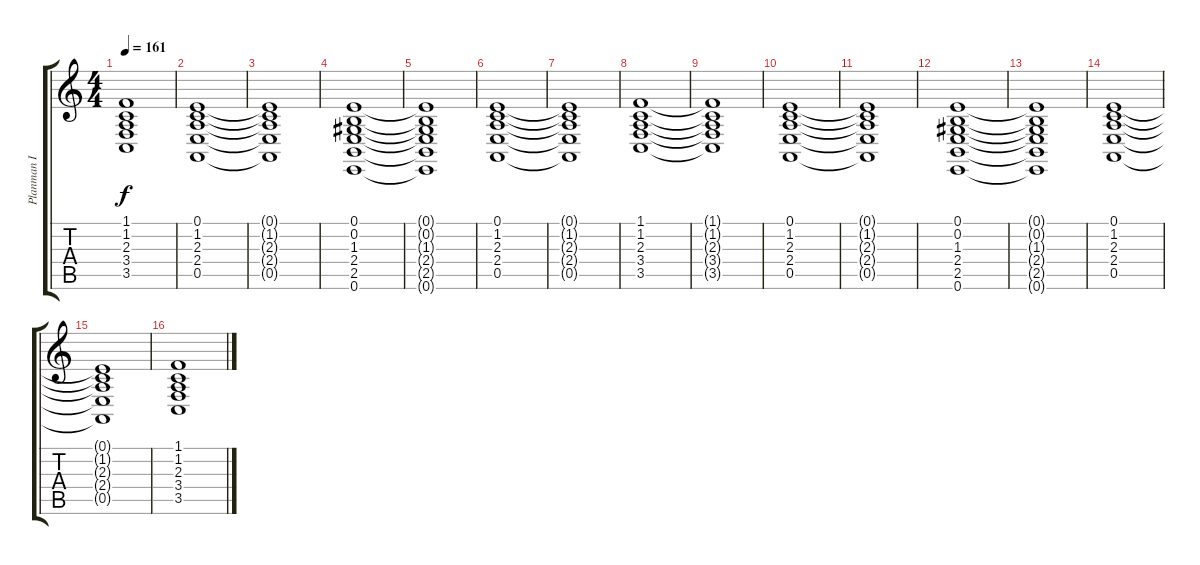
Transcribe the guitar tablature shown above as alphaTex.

\track ("Planman I" "Planman I") {instrument choiraahs}
\staff {score tabs}
\tuning (E4 B3 G3 D3 A2 E2) {hide}
\ts (4 4)
\tempo 161
\clef g2
\ks c
(1.1{t} 1.2{t} 2.3{t} 3.4{t} 3.5{t}).1{dy f} |
(0.1 1.2 2.3 2.4 0.5).1 |
(0.1{t} 1.2{t} 2.3{t} 2.4{t} 0.5{t}).1 |
(0.1 0.2 1.3 2.4 2.5 0.6).1 |
(0.1{t} 0.2{t} 1.3{t} 2.4{t} 2.5{t} 0.6{t}).1 |
(0.1 1.2 2.3 2.4 0.5).1 |
(0.1{t} 1.2{t} 2.3{t} 2.4{t} 0.5{t}).1 |
(1.1 1.2 2.3 3.4 3.5).1 |
(1.1{t} 1.2{t} 2.3{t} 3.4{t} 3.5{t}).1 |
(0.1 1.2 2.3 2.4 0.5).1 |
(0.1{t} 1.2{t} 2.3{t} 2.4{t} 0.5{t}).1 |
(0.1 0.2 1.3 2.4 2.5 0.6).1 |
(0.1{t} 0.2{t} 1.3{t} 2.4{t} 2.5{t} 0.6{t}).1 |
(0.1 1.2 2.3 2.4 0.5).1 |
(0.1{t} 1.2{t} 2.3{t} 2.4{t} 0.5{t}).1 |
(1.1 1.2 2.3 3.4 3.5).1
